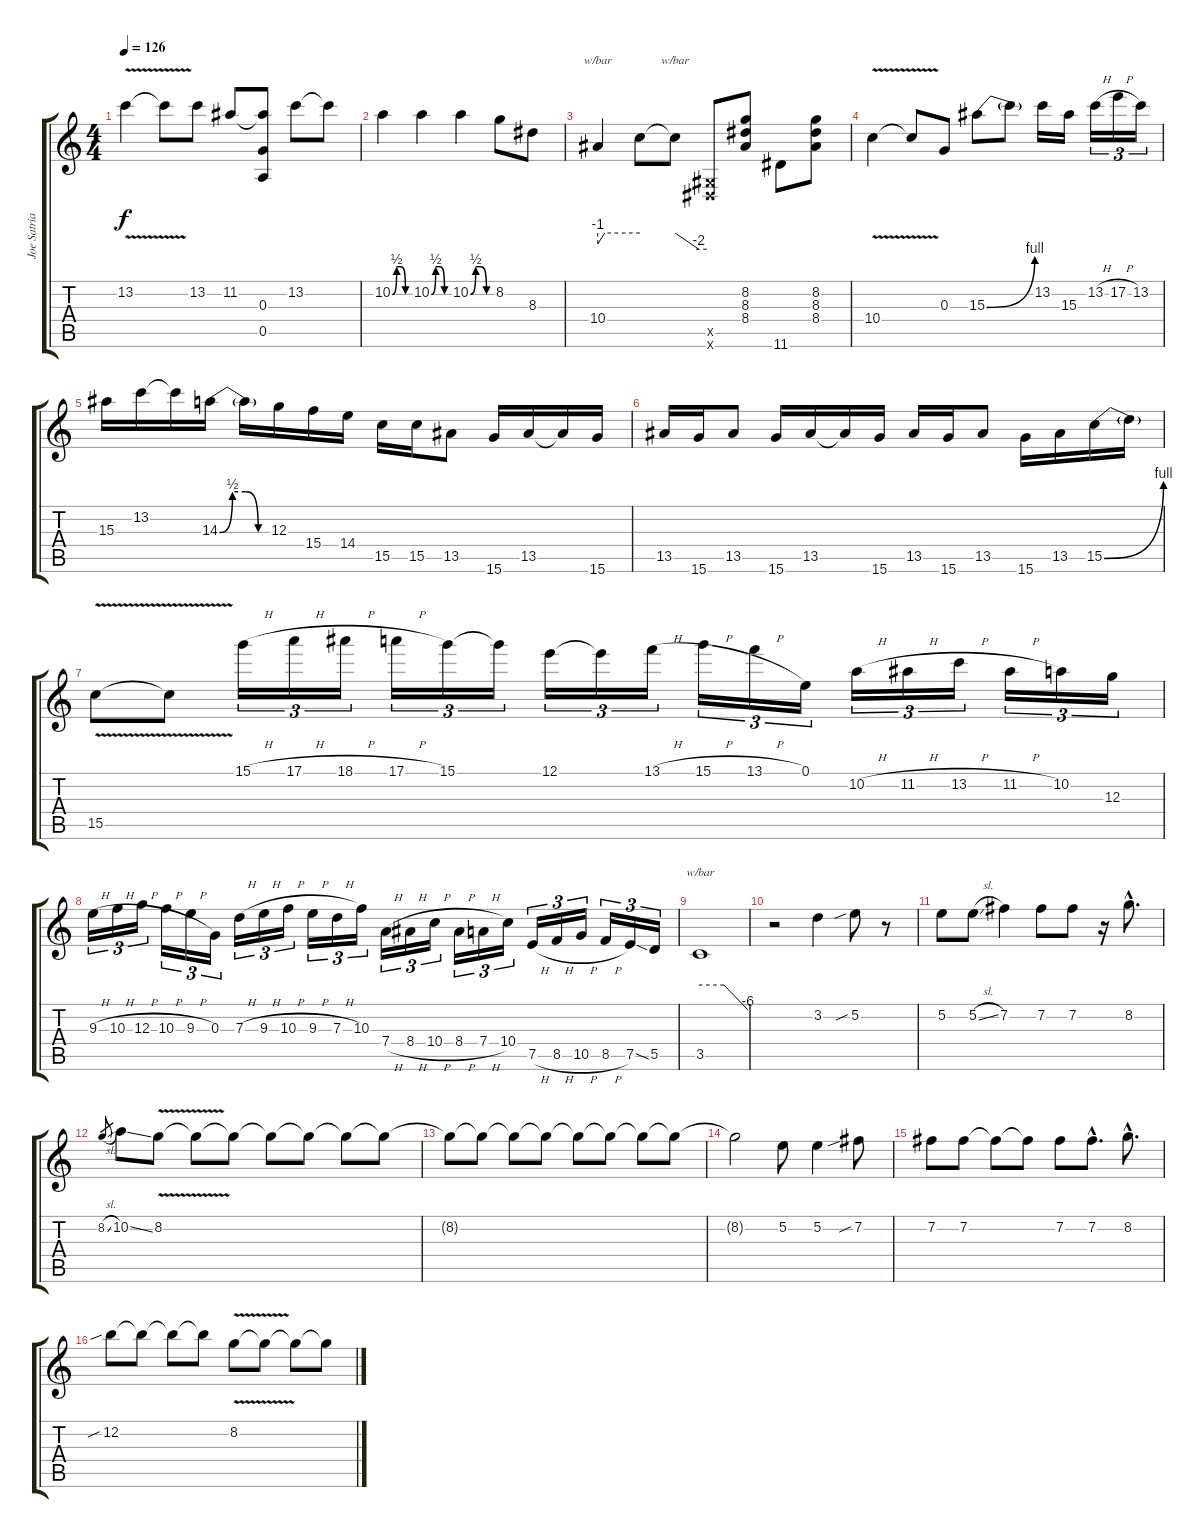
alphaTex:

\track ("Joe Satriani - guitar" "Joe Satria") {instrument distortionguitar}
\staff {score tabs}
\tuning (E4 B3 G3 D3 A2 E2) {hide}
\ts (4 4)
\tempo 126
\clef g2
\ks c
13.2{v}.4{dy f} 13.2{t}.8 13.2.8 11.2.8 (11.2{t} 0.3 0.5).8 13.2.8 13.2{t}.8 |
10.2{be (custom 0 0 15 2 30 2 45 0 60 0)}.4 10.2{be (custom 0 0 15 2 30 2 45 0 60 0)}.4 10.2{be (custom 0 0 15 2 30 2 45 0 60 0)}.4 8.2.8 8.3.8 |
10.4.4{tbe (custom default 0 -4 10 0 60 0)} 10.4{t}.8 10.4{t}.8{tbe (custom default 0 0 45 -8 60 -8)} (-1.5{x} -1.6{x}).8 (8.2 8.3 8.4).8 11.6.8 (8.2 8.3 8.4).8 |
10.4{v}.4 10.4{t}.8 0.3.8 15.3{be (bend 0 0 60 4)}.8 15.3{t}.8 13.2.16 15.3.16 13.2{h}.16{tu (3 2)} 17.2{h}.16{tu (3 2)} 13.2.16{tu (3 2)} |
15.3.16 13.2.16 13.2{t}.16 14.3{be (custom 0 0 15 2 30 2 45 0 60 0)}.16 14.3{t}.16 12.3.16 15.4.16 14.4.16 15.5.16 15.5.16 13.5.8 15.6.16 13.5.16 13.5{t}.16 15.6.16 |
13.5.16 15.6.16 13.5.8 15.6.16 13.5.16 13.5{t}.16 15.6.16 13.5.16 15.6.16 13.5.8 15.6.16 13.5.16 15.5{be (bend 0 0 60 4)}.16 15.5{t}.16 |
15.5{v}.8 15.5{t}.8 15.1{h}.16{tu (3 2)} 17.1{h}.16{tu (3 2)} 18.1{h}.16{tu (3 2)} 17.1{h}.16{tu (3 2)} 15.1.16{tu (3 2)} 15.1{t}.16{tu (3 2)} 12.1.16{tu (3 2)} 12.1{t}.16{tu (3 2)} 13.1{h}.16{tu (3 2)} 15.1{h}.16{tu (3 2)} 13.1{h}.16{tu (3 2)} 0.1.16{tu (3 2)} 10.2{h}.16{tu (3 2)} 11.2{h}.16{tu (3 2)} 13.2{h}.16{tu (3 2)} 11.2{h}.16{tu (3 2)} 10.2.16{tu (3 2)} 12.3.16{tu (3 2)} |
9.3{h}.16{tu (3 2)} 10.3{h}.16{tu (3 2)} 12.3{h}.16{tu (3 2)} 10.3{h}.16{tu (3 2)} 9.3{h}.16{tu (3 2)} 0.3.16{tu (3 2)} 7.3{h}.16{tu (3 2)} 9.3{h}.16{tu (3 2)} 10.3{h}.16{tu (3 2)} 9.3{h}.16{tu (3 2)} 7.3{h}.16{tu (3 2)} 10.3.16{tu (3 2)} 7.4{h}.16{tu (3 2)} 8.4{h}.16{tu (3 2)} 10.4{h}.16{tu (3 2)} 8.4{h}.16{tu (3 2)} 7.4{h}.16{tu (3 2)} 10.4.16{tu (3 2)} 7.5{h}.16{tu (3 2)} 8.5{h}.16{tu (3 2)} 10.5{h}.16{tu (3 2)} 8.5{h}.16{tu (3 2)} 7.5{ss}.16{tu (3 2)} 5.5.16{tu (3 2)} |
3.5.1{tbe (custom default 0 0 30 0 60 -24)} |
r.2 3.2.4 5.2{sib}.8 r.8 |
5.2.8 5.2{sl}.8 7.2.4 7.2.8 7.2.8 r.16 8.2{hac}.8{d} |
8.2{sl}.8{gr} 10.2{ss}.8 8.2{v}.8 8.2{t}.8 8.2{t}.8 8.2{t}.8 8.2{t}.8 8.2{t}.8 8.2{t}.8 |
8.2{t}.8 8.2{t}.8 8.2{t}.8 8.2{t}.8 8.2{t}.8 8.2{t}.8 8.2{t}.8 8.2{t}.8 |
8.2{t}.2 5.2.8 5.2.4 7.2{sib}.8 |
7.2.8 7.2.8 7.2{t}.8 7.2{t}.8 7.2.8 7.2{hac}.8{d} 8.2{hac}.8{d} |
12.2{sib}.8 12.2{t}.8 12.2{t}.8 12.2{t}.8 8.2{v}.8 8.2{t}.8 8.2{t}.8 8.2{t}.8
